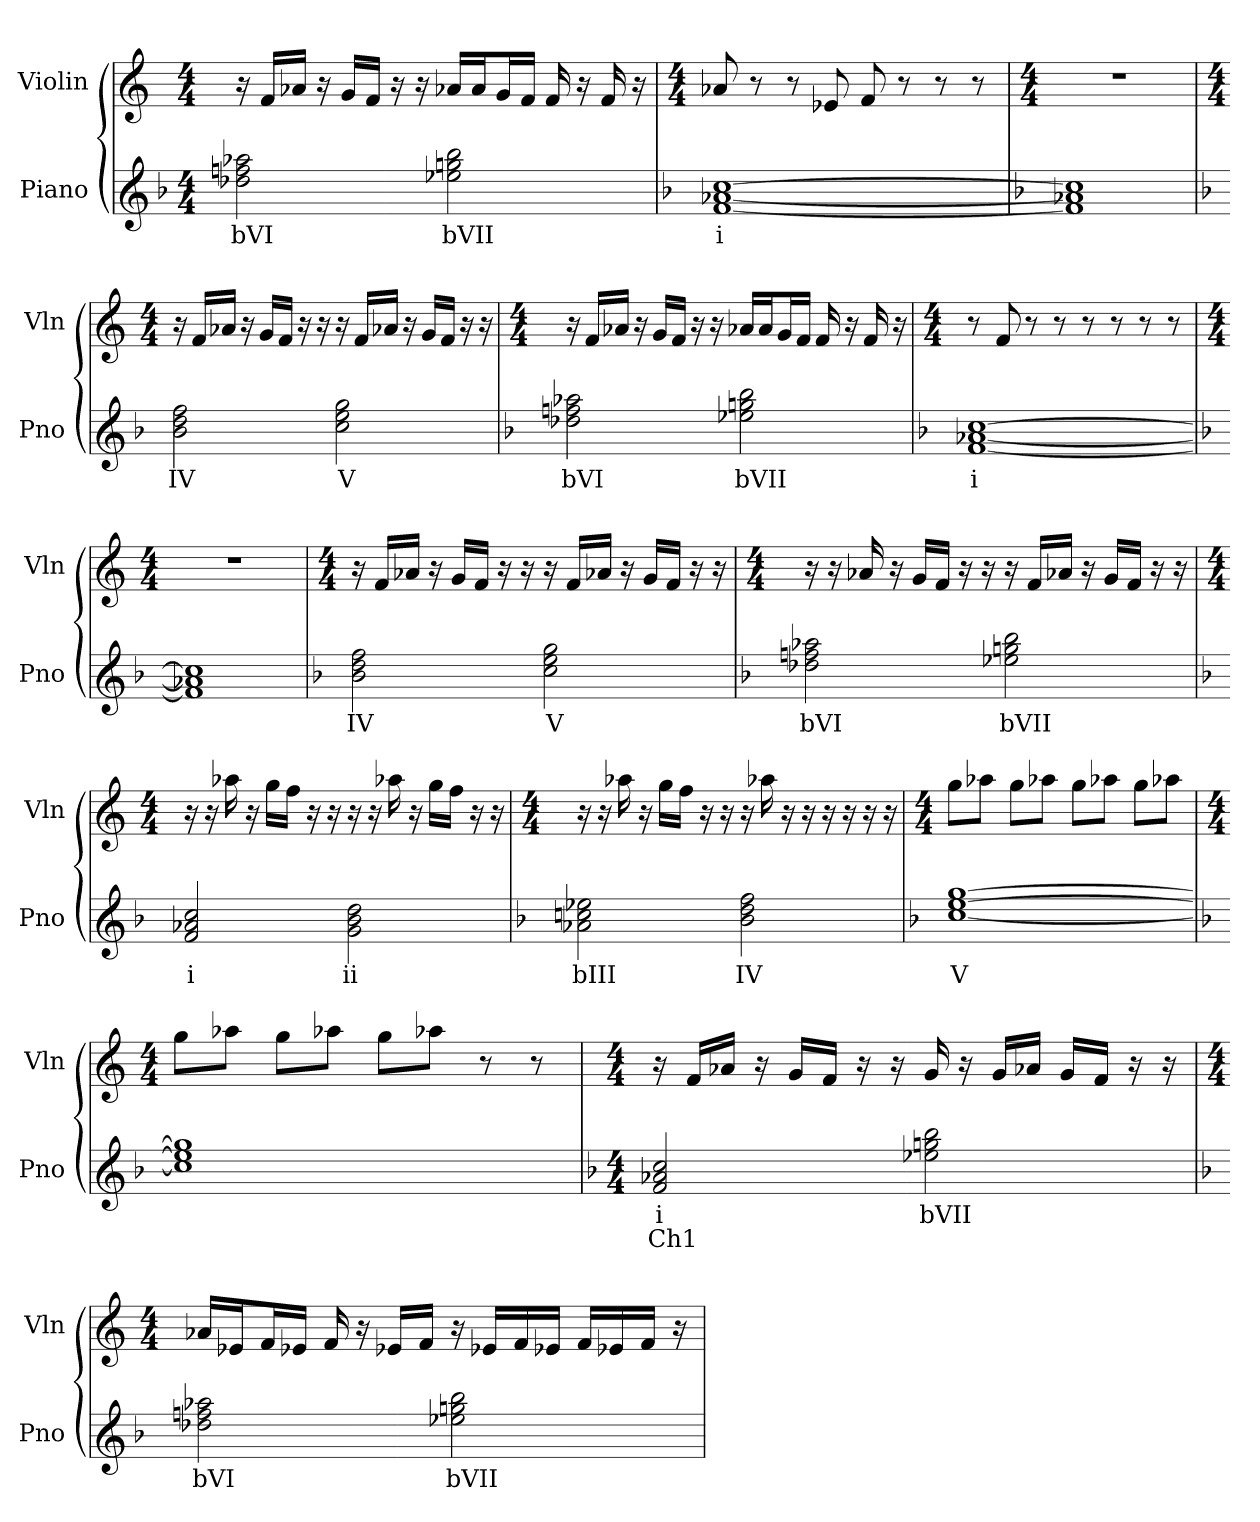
**kern	**text	**text	**kern
*part2	*part2	*part2	*part1
*staff2	*staff2	*staff2	*staff1
*I"Piano	*	*	*I"Violin
*I'Pno	*	*	*I'Vln
*k[b-]	*	*	*
*F:	*	*	*
*M4/4	*	*	*M4/4
=	=	=	=
2dd-X 2ffn 2aa-X	bVI	.	16r
.	.	.	16fLL
.	.	.	16a-XJJ
.	.	.	16r
.	.	.	16gLL
.	.	.	16fJJ
.	.	.	16r
.	.	.	16r
2ee-X 2ggn 2bb-	bVII	.	16a-XLL
.	.	.	16a-J
.	.	.	16gL
.	.	.	16fJJ
.	.	.	16f
.	.	.	16r
.	.	.	16f
.	.	.	16r
=	=	=	=
*k[b-]	*	*	*
*F:	*	*	*
*	*	*	*M4/4
[1f [1a-X [1cc	i	.	8a-X
.	.	.	8r
.	.	.	8r
.	.	.	8e-X
.	.	.	8f
.	.	.	8r
.	.	.	8r
.	.	.	8r
=	=	=	=
*k[b-]	*	*	*
*F:	*	*	*
*	*	*	*M4/4
1f] 1a-X] 1cc]	.	.	1r
=	=	=	=
*k[b-]	*	*	*
*F:	*	*	*
*	*	*	*M4/4
2b- 2dd 2ff	IV	.	16r
.	.	.	16fLL
.	.	.	16a-XJJ
.	.	.	16r
.	.	.	16gLL
.	.	.	16fJJ
.	.	.	16r
.	.	.	16r
2cc 2ee 2gg	V	.	16r
.	.	.	16fLL
.	.	.	16a-XJJ
.	.	.	16r
.	.	.	16gLL
.	.	.	16fJJ
.	.	.	16r
.	.	.	16r
=	=	=	=
*k[b-]	*	*	*
*F:	*	*	*
*	*	*	*M4/4
2dd-X 2ffn 2aa-X	bVI	.	16r
.	.	.	16fLL
.	.	.	16a-XJJ
.	.	.	16r
.	.	.	16gLL
.	.	.	16fJJ
.	.	.	16r
.	.	.	16r
2ee-X 2ggn 2bb-	bVII	.	16a-XLL
.	.	.	16a-J
.	.	.	16gL
.	.	.	16fJJ
.	.	.	16f
.	.	.	16r
.	.	.	16f
.	.	.	16r
=	=	=	=
*k[b-]	*	*	*
*F:	*	*	*
*	*	*	*M4/4
[1f [1a-X [1cc	i	.	8r
.	.	.	8f
.	.	.	8r
.	.	.	8r
.	.	.	8r
.	.	.	8r
.	.	.	8r
.	.	.	8r
=	=	=	=
*k[b-]	*	*	*
*F:	*	*	*
*	*	*	*M4/4
1f] 1a-X] 1cc]	.	.	1r
=	=	=	=
*k[b-]	*	*	*
*F:	*	*	*
*	*	*	*M4/4
2b- 2dd 2ff	IV	.	16r
.	.	.	16fLL
.	.	.	16a-XJJ
.	.	.	16r
.	.	.	16gLL
.	.	.	16fJJ
.	.	.	16r
.	.	.	16r
2cc 2ee 2gg	V	.	16r
.	.	.	16fLL
.	.	.	16a-XJJ
.	.	.	16r
.	.	.	16gLL
.	.	.	16fJJ
.	.	.	16r
.	.	.	16r
=	=	=	=
*k[b-]	*	*	*
*F:	*	*	*
*	*	*	*M4/4
2dd-X 2ffn 2aa-X	bVI	.	16r
.	.	.	16r
.	.	.	16a-X
.	.	.	16r
.	.	.	16gLL
.	.	.	16fJJ
.	.	.	16r
.	.	.	16r
2ee-X 2ggn 2bb-	bVII	.	16r
.	.	.	16fLL
.	.	.	16a-XJJ
.	.	.	16r
.	.	.	16gLL
.	.	.	16fJJ
.	.	.	16r
.	.	.	16r
=	=	=	=
*k[b-]	*	*	*
*F:	*	*	*
*	*	*	*M4/4
2f 2a-X 2cc	i	.	16r
.	.	.	16r
.	.	.	16aa-X
.	.	.	16r
.	.	.	16ggLL
.	.	.	16ffJJ
.	.	.	16r
.	.	.	16r
2g 2b- 2dd	ii	.	16r
.	.	.	16r
.	.	.	16aa-X
.	.	.	16r
.	.	.	16ggLL
.	.	.	16ffJJ
.	.	.	16r
.	.	.	16r
=	=	=	=
*k[b-]	*	*	*
*F:	*	*	*
*	*	*	*M4/4
2a-X 2ccn 2ee-X	bIII	.	16r
.	.	.	16r
.	.	.	16aa-X
.	.	.	16r
.	.	.	16ggLL
.	.	.	16ffJJ
.	.	.	16r
.	.	.	16r
2b- 2dd 2ff	IV	.	16r
.	.	.	16aa-X
.	.	.	16r
.	.	.	16r
.	.	.	16r
.	.	.	16r
.	.	.	16r
.	.	.	16r
=	=	=	=
*k[b-]	*	*	*
*F:	*	*	*
*	*	*	*M4/4
[1cc [1ee [1gg	V	.	8ggL
.	.	.	8aa-XJ
.	.	.	8ggL
.	.	.	8aa-XJ
.	.	.	8ggL
.	.	.	8aa-XJ
.	.	.	8ggL
.	.	.	8aa-XJ
=	=	=	=
*k[b-]	*	*	*
*F:	*	*	*
*	*	*	*M4/4
1cc] 1ee] 1gg]	.	.	8ggL
.	.	.	8aa-XJ
.	.	.	8ggL
.	.	.	8aa-XJ
.	.	.	8ggL
.	.	.	8aa-XJ
.	.	.	8r
.	.	.	8r
=	=	=	=
*k[b-]	*	*	*
*F:	*	*	*
*M4/4	*	*	*M4/4
2f 2a-X 2cc	i	Ch1	16r
.	.	.	16fLL
.	.	.	16a-XJJ
.	.	.	16r
.	.	.	16gLL
.	.	.	16fJJ
.	.	.	16r
.	.	.	16r
2ee-X 2ggn 2bb-	bVII	.	16g
.	.	.	16r
.	.	.	16gLL
.	.	.	16a-XJJ
.	.	.	16gLL
.	.	.	16fJJ
.	.	.	16r
.	.	.	16r
=	=	=	=
*k[b-]	*	*	*
*F:	*	*	*
*	*	*	*M4/4
2dd-X 2ffn 2aa-X	bVI	.	16a-XLL
.	.	.	16e-XJ
.	.	.	16fL
.	.	.	16e-XJJ
.	.	.	16f
.	.	.	16r
.	.	.	16e-XLL
.	.	.	16fJJ
2ee-X 2ggn 2bb-	bVII	.	16r
.	.	.	16e-XLL
.	.	.	16f
.	.	.	16e-XJJ
.	.	.	16fLL
.	.	.	16e-X
.	.	.	16fJJ
.	.	.	16r
=	=	=	=
*-	*-	*-	*-
